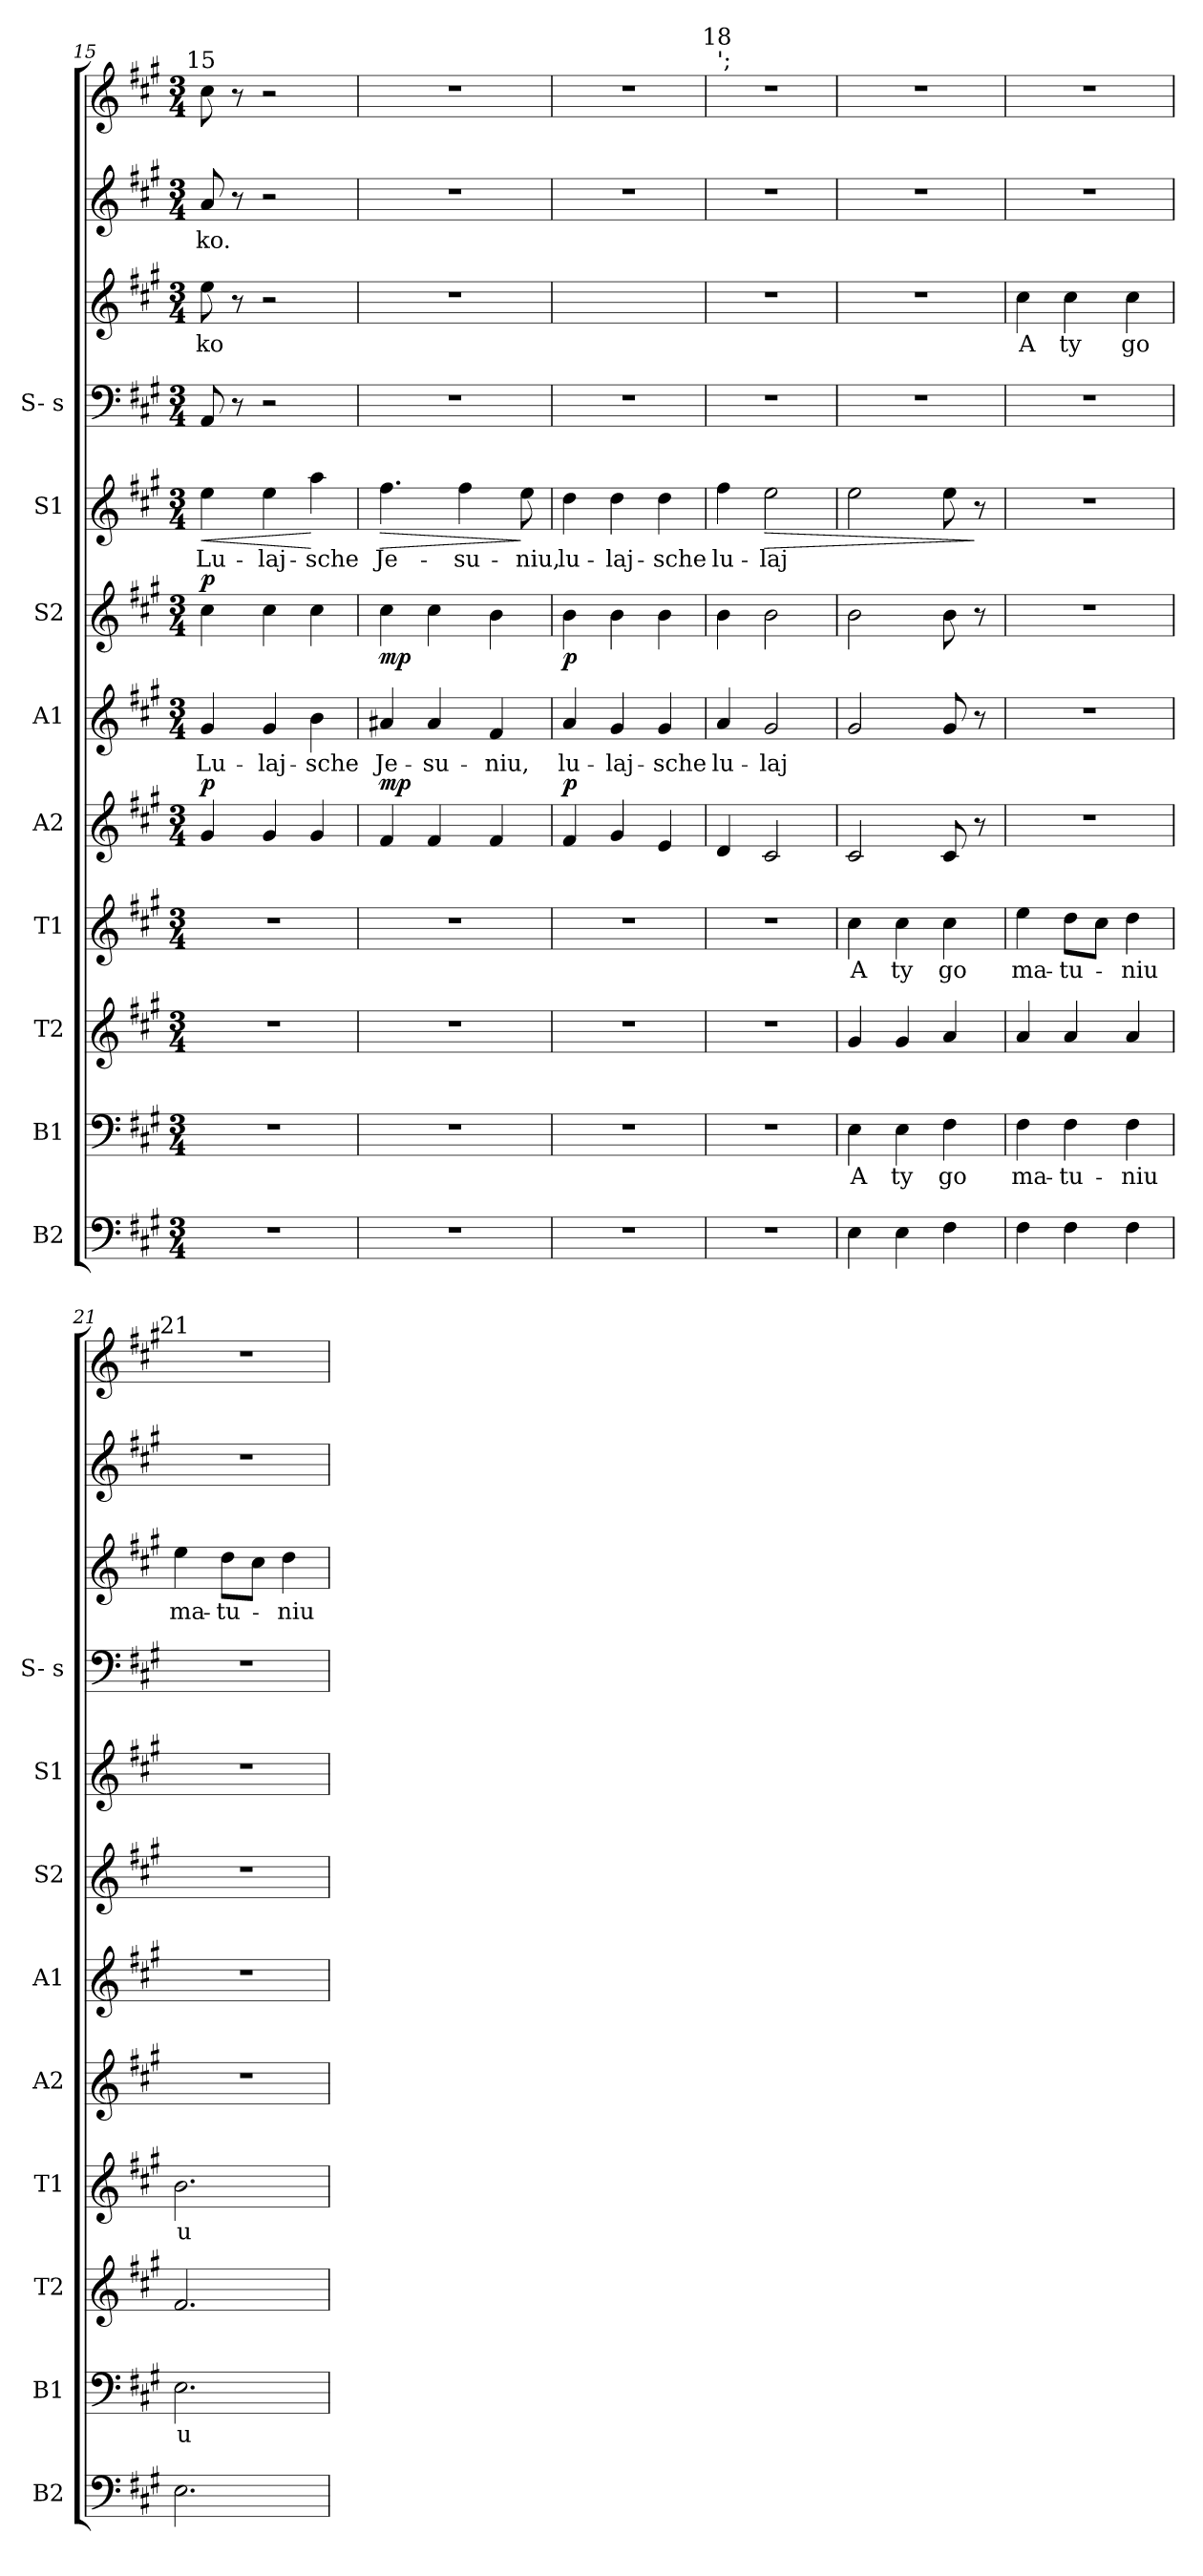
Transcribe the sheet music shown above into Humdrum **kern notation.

**kern	**kern	**text	**kern	**kern	**text	**kern	**dynam	**kern	**text	**kern	**dynam	**kern	**text	**dynam	**kern	**kern	**text	**kern	**text	**kern
*part9	*part8	*part8	*part7	*part6	*part6	*part5	*part5	*part4	*part4	*part3	*part3	*part2	*part2	*part2	*part1	*part1	*part1	*part1	*part1	*part1
*staff12	*staff11	*staff11	*staff10	*staff9	*staff9	*staff8	*staff8	*staff7	*staff7	*staff6	*staff6	*staff5	*staff5	*staff5	*staff4	*staff3	*staff3	*staff2	*staff2	*staff1
*I"B2	*I"B1	*	*I"T2	*I"T1	*	*I"A2	*	*I"A1	*	*I"S2	*	*I"S1	*	*	*I"S- s	*	*	*	*	*
*I'B2	*I'B1	*	*I'T2	*I'T1	*	*I'A2	*	*I'A1	*	*I'S2	*	*I'S1	*	*	*I'S- s	*	*	*	*	*
*clefF4	*clefF4	*	*clefG2	*clefG2	*	*clefG2	*	*clefG2	*	*clefG2	*	*clefG2	*	*	*clefF4	*clefG2	*	*clefG2	*	*clefG2
*k[f#c#g#]	*k[f#c#g#]	*	*k[f#c#g#]	*k[f#c#g#]	*	*k[f#c#g#]	*	*k[f#c#g#]	*	*k[f#c#g#]	*	*k[f#c#g#]	*	*	*k[f#c#g#]	*k[f#c#g#]	*	*k[f#c#g#]	*	*k[f#c#g#]
*A:	*A:	*	*A:	*A:	*	*A:	*	*A:	*	*A:	*	*A:	*	*	*A:	*A:	*	*A:	*	*A:
*M3/4	*M3/4	*	*M3/4	*M3/4	*	*M3/4	*	*M3/4	*	*M3/4	*	*M3/4	*	*	*M3/4	*M3/4	*	*M3/4	*	*M3/4
=15	=15	=15	=15	=15	=15	=15	=15	=15	=15	=15	=15	=15	=15	=15	=15	=15	=15	=15	=15	=15
!	!	!	!	!	!	!	!	!	!	!	!	!	!	!	!	!	!	!	!	!LO:TX:a:cj:t=15
!LO:N:vis=1	!LO:N:vis=1	!	!LO:N:vis=1	!LO:N:vis=1	!	!	!LO:DY:a	!	!LO:LY:b	!	!LO:DY:a	!	!LO:LY:b	!LO:HP:b	!	!	!LO:LY:b	!	!LO:LY:b	!
2.r	2.r	.	2.r	2.r	.	4g#	p	4g#	Lu-	4cc#	p	4ee	Lu-	<	8AA	8ee	ko	8a	-ko.	8cc#
.	.	.	.	.	.	.	.	.	.	.	.	.	.	.	8r	8r	.	8r	.	8r
!	!	!	!	!	!	!	!	!	!LO:LY:b	!	!	!	!LO:LY:b	!	!	!	!	!	!	!
.	.	.	.	.	.	4g#	.	4g#	-laj-	4cc#	.	4ee	-laj-	.	2r	2r	.	2r	.	2r
!	!	!	!	!	!	!	!	!	!LO:LY:b	!	!	!	!LO:LY:b	!	!	!	!	!	!	!
.	.	.	.	.	.	4g#	.	4b	-sche	4cc#	.	4aa	-sche	[	.	.	.	.	.	.
=16	=16	=16	=16	=16	=16	=16	=16	=16	=16	=16	=16	=16	=16	=16	=16	=16	=16	=16	=16	=16
!LO:N:vis=1	!LO:N:vis=1	!	!LO:N:vis=1	!LO:N:vis=1	!	!	!LO:DY:a	!	!LO:LY:b	!	!LO:DY:b	!	!LO:LY:b	!LO:HP:b	!LO:N:vis=1	!LO:N:vis=1	!	!LO:N:vis=1	!	!LO:N:vis=1
2.r	2.r	.	2.r	2.r	.	4f#	mp	4a#X	Je-	4cc#	mp	4.ff#	Je-	>	2.r	2.r	.	2.r	.	2.r
!	!	!	!	!	!	!	!	!	!LO:LY:b	!	!	!	!	!	!	!	!	!	!	!
.	.	.	.	.	.	4f#	.	4a#	-su-	4cc#	.	.	.	.	.	.	.	.	.	.
!	!	!	!	!	!	!	!	!	!	!	!	!	!LO:LY:b	!	!	!	!	!	!	!
.	.	.	.	.	.	.	.	.	.	.	.	4ff#	-su-	.	.	.	.	.	.	.
!	!	!	!	!	!	!	!	!	!LO:LY:b	!	!	!	!	!	!	!	!	!	!	!
.	.	.	.	.	.	4f#	.	4f#	-niu,	4b	.	.	.	.	.	.	.	.	.	.
!	!	!	!	!	!	!	!	!	!	!	!	!	!LO:LY:b	!	!	!	!	!	!	!
.	.	.	.	.	.	.	.	.	.	.	.	8ee	-niu,	]	.	.	.	.	.	.
=17	=17	=17	=17	=17	=17	=17	=17	=17	=17	=17	=17	=17	=17	=17	=17	=17	=17	=17	=17	=17
!LO:N:vis=1	!LO:N:vis=1	!	!LO:N:vis=1	!LO:N:vis=1	!	!	!LO:DY:a	!	!LO:LY:b	!	!LO:DY:b	!	!LO:LY:b	!	!LO:N:vis=1	!	!	!LO:N:vis=1	!	!LO:N:vis=1
2.r	2.r	.	2.r	2.r	.	4f#	p	4a	lu-	4b	p	4dd	lu-	.	2.r	2.ryy	.	2.r	.	2.r
!	!	!	!	!	!	!	!	!	!LO:LY:b	!	!	!	!LO:LY:b	!	!	!	!	!	!	!
.	.	.	.	.	.	4g#	.	4g#	-laj-	4b	.	4dd	-laj-	.	.	.	.	.	.	.
!	!	!	!	!	!	!	!	!	!LO:LY:b	!	!	!	!LO:LY:b	!	!	!	!	!	!	!
.	.	.	.	.	.	4e	.	4g#	-sche	4b	.	4dd	-sche	.	.	.	.	.	.	.
!!LO:LB:g=z
=18	=18	=18	=18	=18	=18	=18	=18	=18	=18	=18	=18	=18	=18	=18	=18	=18	=18	=18	=18	=18
!	!	!	!	!	!	!	!	!	!	!	!	!	!	!	!	!	!	!	!	!LO:TX:a:t=';
!	!	!	!	!	!	!	!	!	!	!	!	!	!	!	!	!	!	!	!	!LO:TX:a:cj:t=18
!LO:N:vis=1	!LO:N:vis=1	!	!LO:N:vis=1	!LO:N:vis=1	!	!	!	!	!LO:LY:b	!	!	!	!LO:LY:b	!	!LO:N:vis=1	!LO:N:vis=1	!	!LO:N:vis=1	!	!LO:N:vis=1
2.r	2.r	.	2.r	2.r	.	4d	.	4a	lu-	4b	.	4ff#	lu-	.	2.r	2.r	.	2.r	.	2.r
!	!	!	!	!	!	!	!	!	!LO:LY:b	!	!	!	!LO:LY:b	!LO:HP:b	!	!	!	!	!	!
.	.	.	.	.	.	2c#	.	2g#	-laj	2b	.	2ee	-laj	>	.	.	.	.	.	.
=19	=19	=19	=19	=19	=19	=19	=19	=19	=19	=19	=19	=19	=19	=19	=19	=19	=19	=19	=19	=19
!	!	!LO:LY:b	!	!	!LO:LY:b	!	!	!	!	!	!	!	!	!	!LO:N:vis=1	!LO:N:vis=1	!	!LO:N:vis=1	!	!LO:N:vis=1
4E	4E	A	4g#	4cc#	A	2c#	.	2g#	.	2b	.	2ee	.	.	2.r	2.r	.	2.r	.	2.r
!	!	!LO:LY:b	!	!	!LO:LY:b	!	!	!	!	!	!	!	!	!	!	!	!	!	!	!
4E	4E	ty	4g#	4cc#	ty	.	.	.	.	.	.	.	.	.	.	.	.	.	.	.
!	!	!LO:LY:b	!	!	!LO:LY:b	!	!	!	!	!	!	!	!	!	!	!	!	!	!	!
4F#	4F#	go	4a	4cc#	go	8c#	.	8g#	.	8b	.	8ee	.	.	.	.	.	.	.	.
.	.	.	.	.	.	8r	.	8r	.	8r	.	8r	.	]	.	.	.	.	.	.
=20	=20	=20	=20	=20	=20	=20	=20	=20	=20	=20	=20	=20	=20	=20	=20	=20	=20	=20	=20	=20
!	!	!LO:LY:b	!	!	!LO:LY:b	!LO:N:vis=1	!	!LO:N:vis=1	!	!LO:N:vis=1	!	!LO:N:vis=1	!	!	!LO:N:vis=1	!	!LO:LY:b	!LO:N:vis=1	!	!LO:N:vis=1
4F#	4F#	ma-	4a	4ee	ma-	2.r	.	2.r	.	2.r	.	2.r	.	.	2.r	4cc#	A	2.r	.	2.r
!	!	!LO:LY:b	!	!	!LO:LY:b	!	!	!	!	!	!	!	!	!	!	!	!LO:LY:b	!	!	!
4F#	4F#	-tu-	4a	8ddL	-tu-	.	.	.	.	.	.	.	.	.	.	4cc#	ty	.	.	.
.	.	.	.	8cc#J	.	.	.	.	.	.	.	.	.	.	.	.	.	.	.	.
!	!	!LO:LY:b	!	!	!LO:LY:b	!	!	!	!	!	!	!	!	!	!	!	!LO:LY:b	!	!	!
4F#	4F#	-niu	4a	4dd	-niu	.	.	.	.	.	.	.	.	.	.	4cc#	go	.	.	.
=21	=21	=21	=21	=21	=21	=21	=21	=21	=21	=21	=21	=21	=21	=21	=21	=21	=21	=21	=21	=21
!	!	!	!	!	!	!	!	!	!	!	!	!	!	!	!	!	!	!	!	!LO:TX:a:cj:t=21
!	!	!LO:LY:b	!	!	!LO:LY:b	!LO:N:vis=1	!	!LO:N:vis=1	!	!LO:N:vis=1	!	!LO:N:vis=1	!	!	!LO:N:vis=1	!	!LO:LY:b	!LO:N:vis=1	!	!LO:N:vis=1
2.E	2.E	u-	2.f#	2.b	u-	2.r	.	2.r	.	2.r	.	2.r	.	.	2.r	4ee	ma-	2.r	.	2.r
!	!	!	!	!	!	!	!	!	!	!	!	!	!	!	!	!	!LO:LY:b	!	!	!
.	.	.	.	.	.	.	.	.	.	.	.	.	.	.	.	8ddL	-tu-	.	.	.
.	.	.	.	.	.	.	.	.	.	.	.	.	.	.	.	8cc#J	.	.	.	.
!	!	!	!	!	!	!	!	!	!	!	!	!	!	!	!	!	!LO:LY:b	!	!	!
.	.	.	.	.	.	.	.	.	.	.	.	.	.	.	.	4dd	-niu	.	.	.
=	=	=	=	=	=	=	=	=	=	=	=	=	=	=	=	=	=	=	=	=
*-	*-	*-	*-	*-	*-	*-	*-	*-	*-	*-	*-	*-	*-	*-	*-	*-	*-	*-	*-	*-
